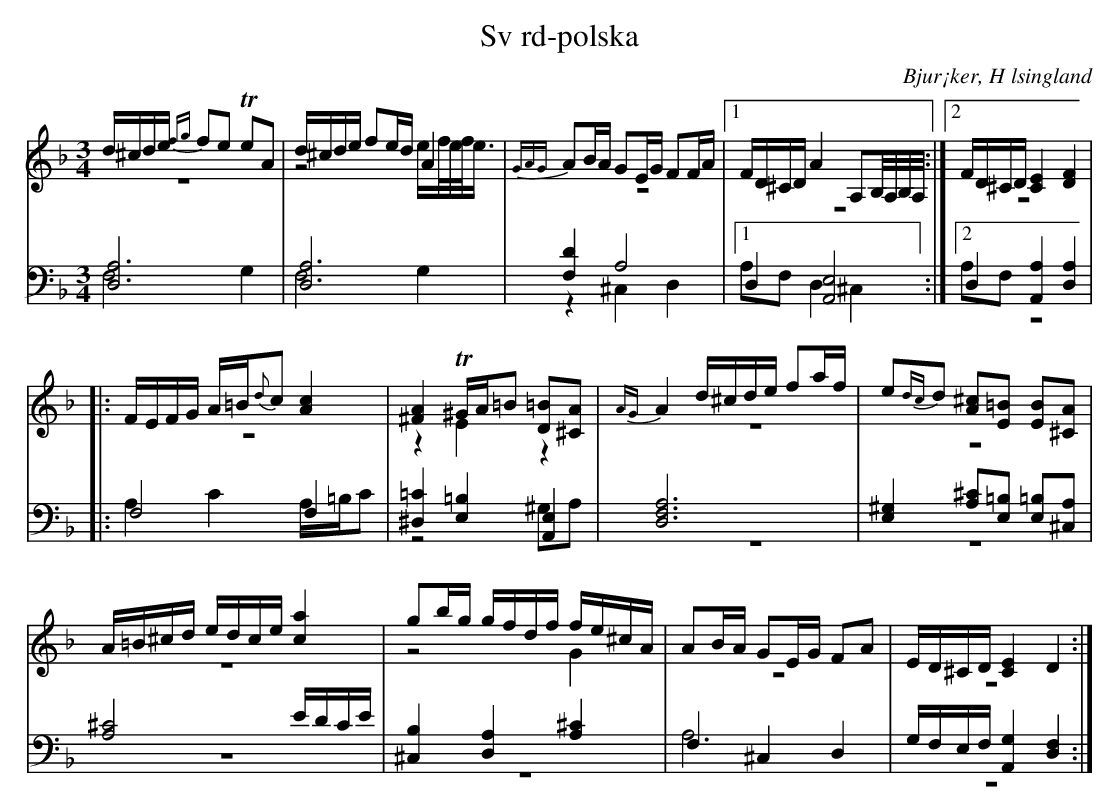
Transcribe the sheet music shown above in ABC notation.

X:1
T: Sv rd-polska
O: Bjur¡ker, H lsingland
M: 3/4
L: 1/8
K: Dm
V:1
V:2 merge
V:3
V:4 merge
V:1
d/^c/d/e/ {fg}fe TeA|d/^c/d/e/ fe/d/ A2|{GAG}AB/A/ GE/G/ FF/A/|1 F/D/^C/D/ A2 A,B,//A,//B,//A,//:|2 F/D/^C/D/ [C2E2] [D2F2]|
|:F/E/F/G/ A/=B/{d}c [A2c2]|[^F2A2] T^G/A/=B [D=B][^CA]|{AG}A2 d/^c/d/e/ fa/f/|e{dc}d [A^c][E=B] [EB][^CA]|
A/=B/^c/d/ e/d/c/e/ [c2a2]|gb/g/ g/f/d/f/ f/e/^c/A/|AB/A/ GE/G/ FA|E/D/^C/D/ [C2E2] D2:|
V:2
z6|z4 e/f//e//f//e3/4|z6|1 z6:|2 z6|
|:z6|z2 E2 z2|z6|z6|
z6|z4 G2|z6|z6:|
V:3 clef=bass
[D,6A,6]|[D,6A,6]|[F,2D2] A,4|1 D,2 [A,,4E,4]:|2 D,2 [A,,2A,2] [D,2A,2]|
|:F,4 F,2|[^D,2=C2] [E,2=B,2] [A,,2E,2]|[D,6F,6A,6]|[E,2^G,2] [A,^C][E,=B,] [E,=B,][^C,A,]|
[A,4^C4] E/D/C/E/|[^C,2B,2]  [D,2A,2] [A,2^C2]|F,2 ^C,2 D,2|G,/F,/E,/F,/ [A,,2G,2] [D,2F,2]:|
V:4 clef=bass
F,4 G,2|F,4 G,2|z2 ^C,2 D,2|1 A,F, D,2 ^C,2:|2 A,F,  z4|
|:A,2 C2 A,/=B,/C|z4 ^G,A,|z6|z6|
z6|z6|A,6|z6:|
